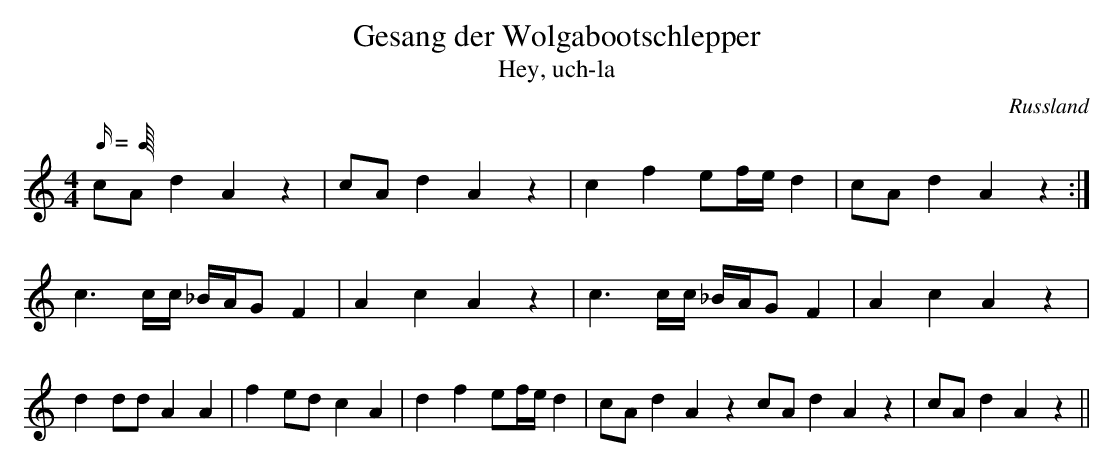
X:1
T:Gesang der Wolgabootschlepper
T:Hey, uch-la
L:1/16
M:4/4
Q:C4=36
O:Russland
K:C
c2A2 d4 A4 z4|c2A2 d4 A4 z4|c4 f4 e2fe d4|c2A2 d4 A4 z4:|
c6cc _BAG2 F4|A4 c4 A4 z4|c6cc _BAG2 F4|A4 c4 A4 z4|
d4 d2d2 A4A4|f4 e2d2c4 A4|d4 f4 e2fe d4|c2A2 d4 A4 z4\
c2A2 d4 A4 z4|c2A2 d4 A4 z4||
